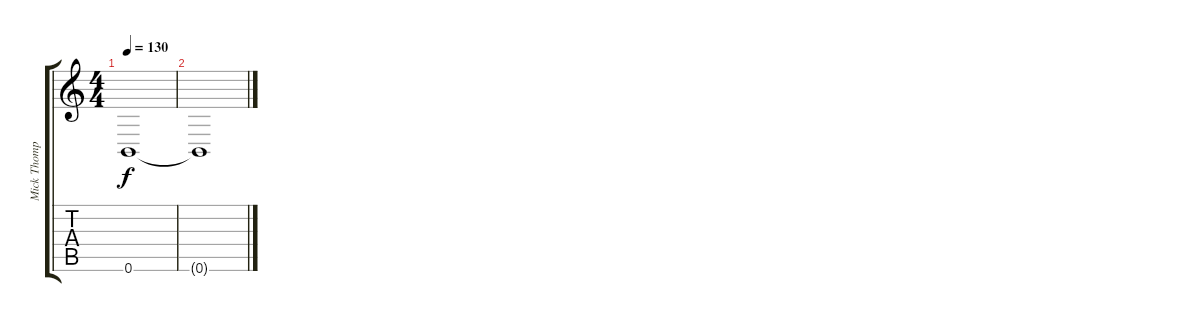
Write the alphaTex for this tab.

\track ("Mick Thompson" "Mick Thomp") {instrument distortionguitar}
\staff {score tabs}
\tuning (Db4 Ab3 E3 B2 Gb2 B1) {hide}
\ts (4 4)
\tempo 130
\clef g2
\ks c
0.6{t}.1{dy f} |
0.6{t}.1
